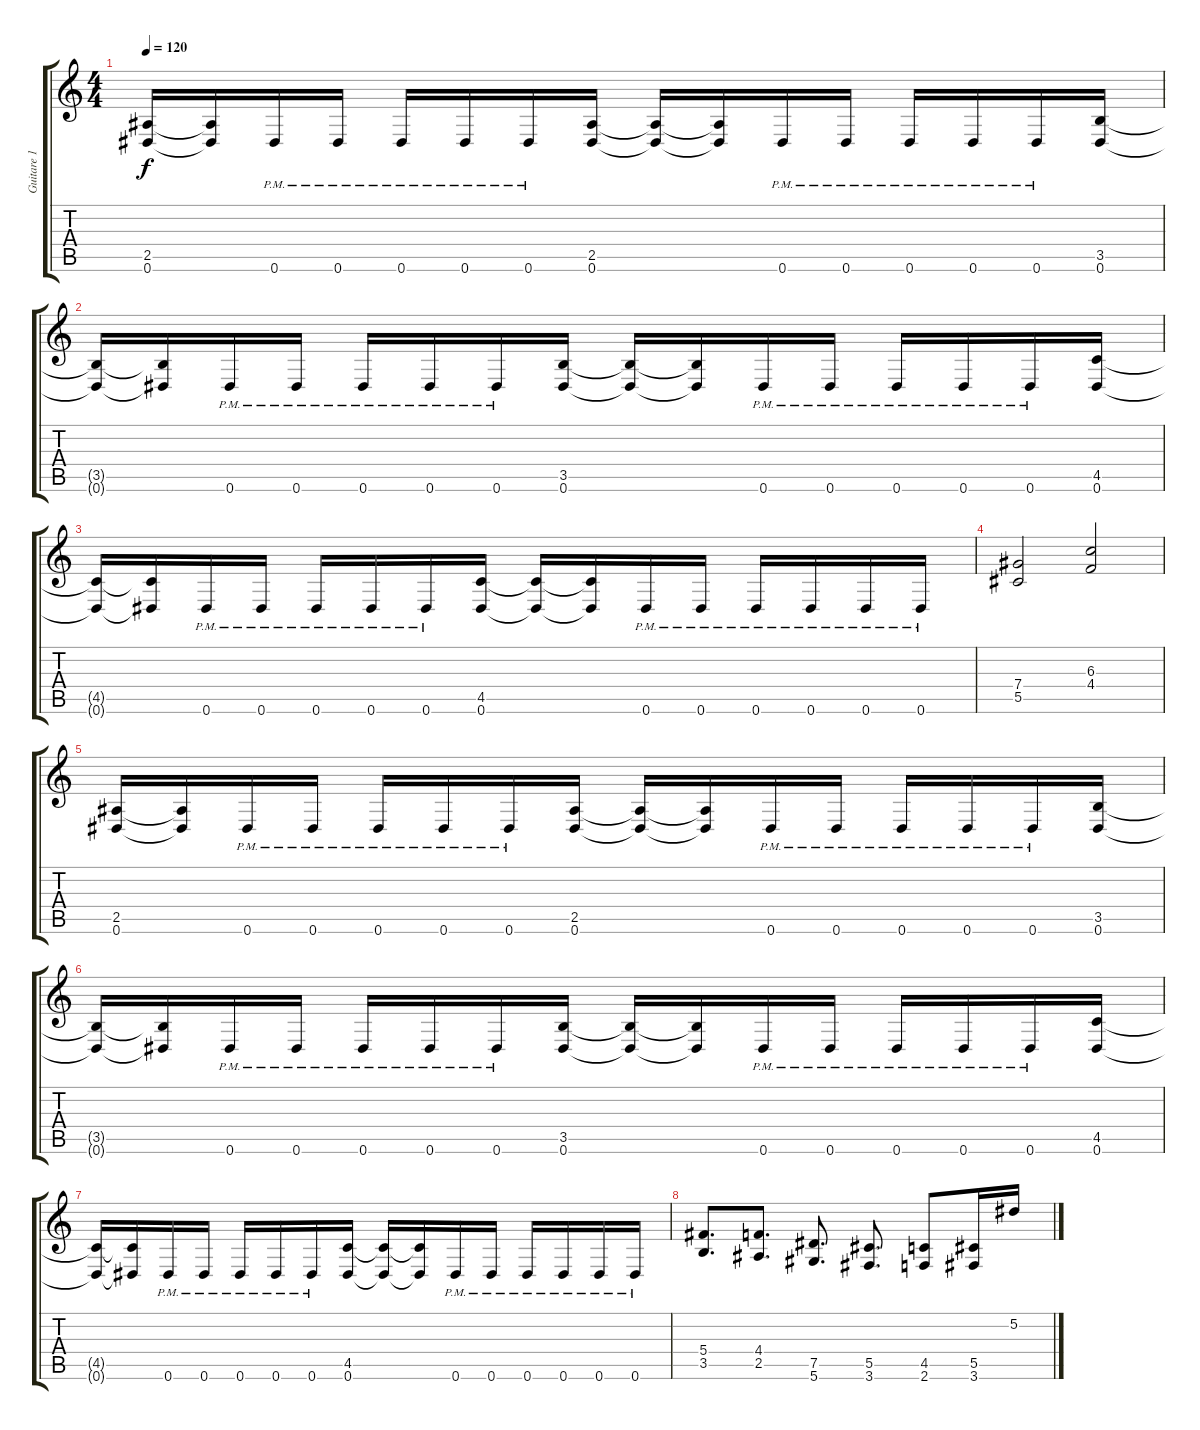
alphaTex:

\track ("Guitare 1" "Guitare 1") {instrument distortionguitar}
\staff {score tabs}
\tuning (Eb4 Bb3 Gb3 Db3 Ab2 Eb2) {hide}
\ts (4 4)
\tempo 120
\clef g2
\ks c
(2.5 0.6).16{dy f} (2.5{t} 0.6{t}).16 0.6{pm}.16 0.6{pm}.16 0.6{pm}.16 0.6{pm}.16 0.6{pm}.16 (2.5 0.6).16 (2.5{t} 0.6{t}).16 (2.5{t} 0.6{t}).16 0.6{pm}.16 0.6{pm}.16 0.6{pm}.16 0.6{pm}.16 0.6{pm}.16 (3.5 0.6).16 |
(3.5{t} 0.6{t}).16 (3.5{t} 0.6{t}).16 0.6{pm}.16 0.6{pm}.16 0.6{pm}.16 0.6{pm}.16 0.6{pm}.16 (3.5 0.6).16 (3.5{t} 0.6{t}).16 (3.5{t} 0.6{t}).16 0.6{pm}.16 0.6{pm}.16 0.6{pm}.16 0.6{pm}.16 0.6{pm}.16 (4.5 0.6).16 |
(4.5{t} 0.6{t}).16 (4.5{t} 0.6{t}).16 0.6{pm}.16 0.6{pm}.16 0.6{pm}.16 0.6{pm}.16 0.6{pm}.16 (4.5 0.6).16 (4.5{t} 0.6{t}).16 (4.5{t} 0.6{t}).16 0.6{pm}.16 0.6{pm}.16 0.6{pm}.16 0.6{pm}.16 0.6{pm}.16 0.6{pm}.16 |
(7.4 5.5).2 (6.3 4.4).2 |
(2.5 0.6).16 (2.5{t} 0.6{t}).16 0.6{pm}.16 0.6{pm}.16 0.6{pm}.16 0.6{pm}.16 0.6{pm}.16 (2.5 0.6).16 (2.5{t} 0.6{t}).16 (2.5{t} 0.6{t}).16 0.6{pm}.16 0.6{pm}.16 0.6{pm}.16 0.6{pm}.16 0.6{pm}.16 (3.5 0.6).16 |
(3.5{t} 0.6{t}).16 (3.5{t} 0.6{t}).16 0.6{pm}.16 0.6{pm}.16 0.6{pm}.16 0.6{pm}.16 0.6{pm}.16 (3.5 0.6).16 (3.5{t} 0.6{t}).16 (3.5{t} 0.6{t}).16 0.6{pm}.16 0.6{pm}.16 0.6{pm}.16 0.6{pm}.16 0.6{pm}.16 (4.5 0.6).16 |
(4.5{t} 0.6{t}).16 (4.5{t} 0.6{t}).16 0.6{pm}.16 0.6{pm}.16 0.6{pm}.16 0.6{pm}.16 0.6{pm}.16 (4.5 0.6).16 (4.5{t} 0.6{t}).16 (4.5{t} 0.6{t}).16 0.6{pm}.16 0.6{pm}.16 0.6{pm}.16 0.6{pm}.16 0.6{pm}.16 0.6{pm}.16 |
(5.4 3.5).8{d} (4.4 2.5).8{d} (7.5 5.6).8{d} (5.5 3.6).8{d} (4.5 2.6).8 (5.5 3.6).16 5.2.16
